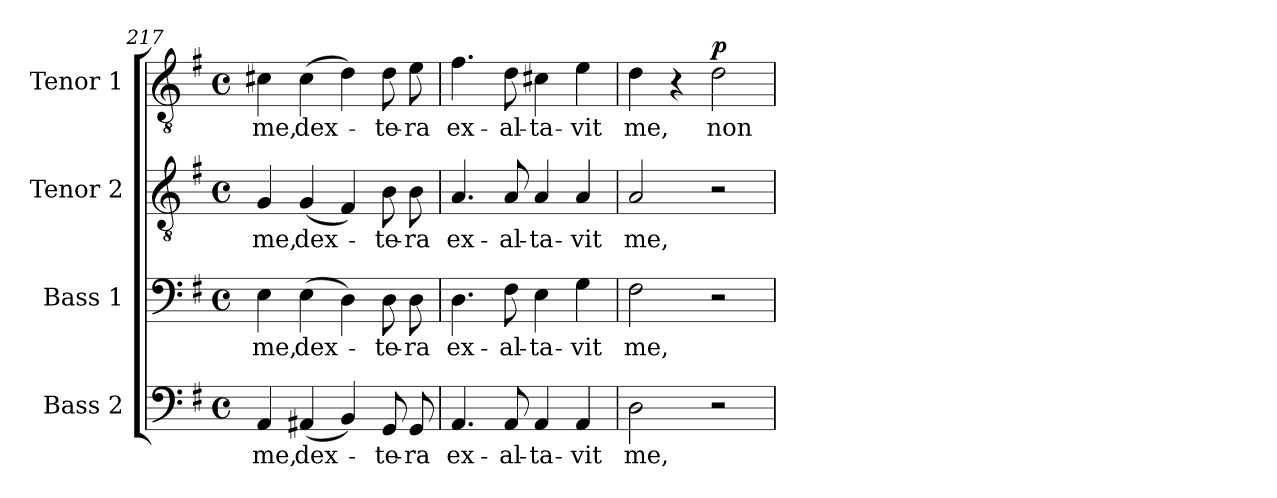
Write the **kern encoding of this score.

**kern	**text	**kern	**text	**kern	**text	**kern	**text	**dynam
*part4	*part4	*part3	*part3	*part2	*part2	*part1	*part1	*part1
*staff4	*staff4	*staff3	*staff3	*staff2	*staff2	*staff1	*staff1	*staff1
*I"Bass 2	*	*I"Bass 1	*	*I"Tenor 2	*	*I"Tenor 1	*	*
*I'B. 2	*	*I'B. 1	*	*I'T. 2	*	*I'T. 1	*	*
*clefF4	*	*clefF4	*	*clefGv2	*	*clefGv2	*	*
*k[f#]	*	*k[f#]	*	*k[f#]	*	*k[f#]	*	*
*G:	*	*G:	*	*G:	*	*G:	*	*
*M4/4	*	*M4/4	*	*M4/4	*	*M4/4	*	*
*met(c)	*	*met(c)	*	*met(c)	*	*met(c)	*	*
=217	=217	=217	=217	=217	=217	=217	=217	=217
!	!LO:LY:b	!	!LO:LY:b	!	!LO:LY:b	!	!LO:LY:b	!
4AA/	me,	4E\	me,	4G/	me,	4c#X\	me,	.
!	!LO:LY:b	!	!LO:LY:b	!	!LO:LY:b	!	!LO:LY:b	!
(<4AA#X/	dex-	(>4E\	dex-	(<4G/	dex-	(>4c#\	dex-	.
4BB/)	.	4D\)	.	4F#/)	.	4d\)	.	.
!	!LO:LY:b	!	!LO:LY:b	!	!LO:LY:b	!	!LO:LY:b	!
8GG/	-te-	8D\	-te-	8B\	-te-	8d\	-te-	.
!	!LO:LY:b	!	!LO:LY:b	!	!LO:LY:b	!	!LO:LY:b	!
8GG/	-ra	8D\	-ra	8B\	-ra	8e\	-ra	.
=218	=218	=218	=218	=218	=218	=218	=218	=218
!	!LO:LY:b	!	!LO:LY:b	!	!LO:LY:b	!	!LO:LY:b	!
4.AA/	ex-	4.D\	ex-	4.A/	ex-	4.f#\	ex-	.
!	!LO:LY:b	!	!LO:LY:b	!	!LO:LY:b	!	!LO:LY:b	!
8AA/	-al-	8F#\	-al-	8A/	-al-	8d\	-al-	.
!	!LO:LY:b	!	!LO:LY:b	!	!LO:LY:b	!	!LO:LY:b	!
4AA/	-ta-	4E\	-ta-	4A/	-ta-	4c#X\	-ta-	.
!	!LO:LY:b	!	!LO:LY:b	!	!LO:LY:b	!	!LO:LY:b	!
4AA/	-vit	4G\	-vit	4A/	-vit	4e\	-vit	.
=219	=219	=219	=219	=219	=219	=219	=219	=219
!	!LO:LY:b	!	!LO:LY:b	!	!LO:LY:b	!	!LO:LY:b	!
2D\	me,	2F#\	me,	2A/	me,	4d\	me,	.
.	.	.	.	.	.	4r	.	.
!	!	!	!	!	!	!	!LO:LY:b	!LO:DY:a
2r	.	2r	.	2r	.	2d\	non	p
=	=	=	=	=	=	=	=	=
*-	*-	*-	*-	*-	*-	*-	*-	*-
